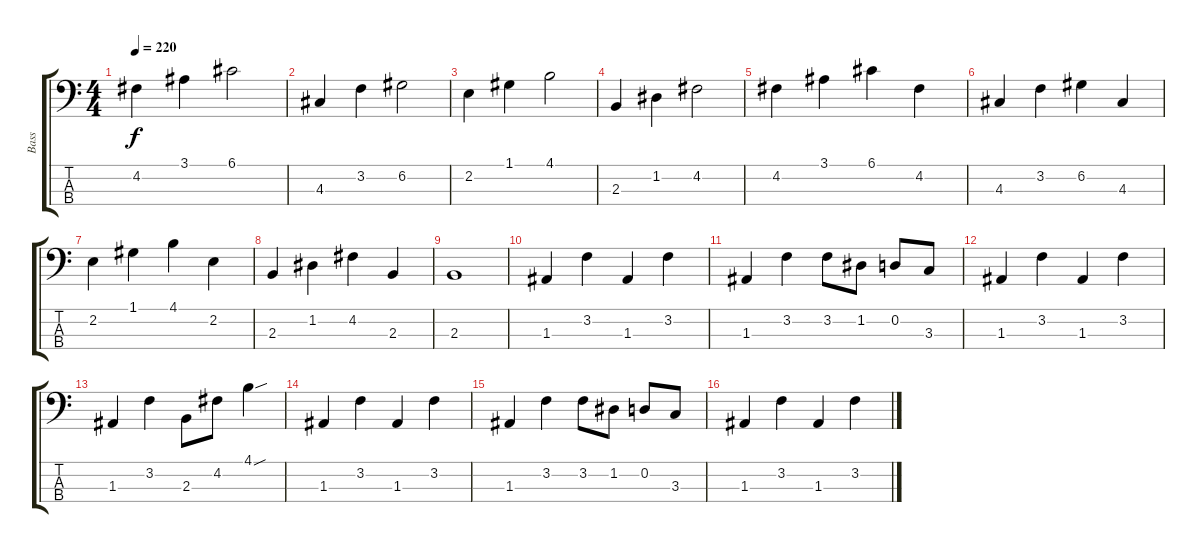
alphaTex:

\track ("Bass" "Bass") {instrument electricbassfinger}
\staff {score tabs}
\tuning (G2 D2 A1 E1) {hide}
\ts (4 4)
\tempo 220
\clef f4
\ks c
4.2.4{dy f} 3.1.4 6.1.2 |
4.3.4 3.2.4 6.2.2 |
2.2.4 1.1.4 4.1.2 |
2.3.4 1.2.4 4.2.2 |
4.2.4 3.1.4 6.1.4 4.2.4 |
4.3.4 3.2.4 6.2.4 4.3.4 |
2.2.4 1.1.4 4.1.4 2.2.4 |
2.3.4 1.2.4 4.2.4 2.3.4 |
2.3.1 |
1.3.4 3.2.4 1.3.4 3.2.4 |
1.3.4 3.2.4 3.2.8 1.2.8 0.2.8 3.3.8 |
1.3.4 3.2.4 1.3.4 3.2.4 |
1.3.4 3.2.4 2.3.8 4.2.8 4.1{sou}.4 |
1.3.4 3.2.4 1.3.4 3.2.4 |
1.3.4 3.2.4 3.2.8 1.2.8 0.2.8 3.3.8 |
1.3.4 3.2.4 1.3.4 3.2.4
